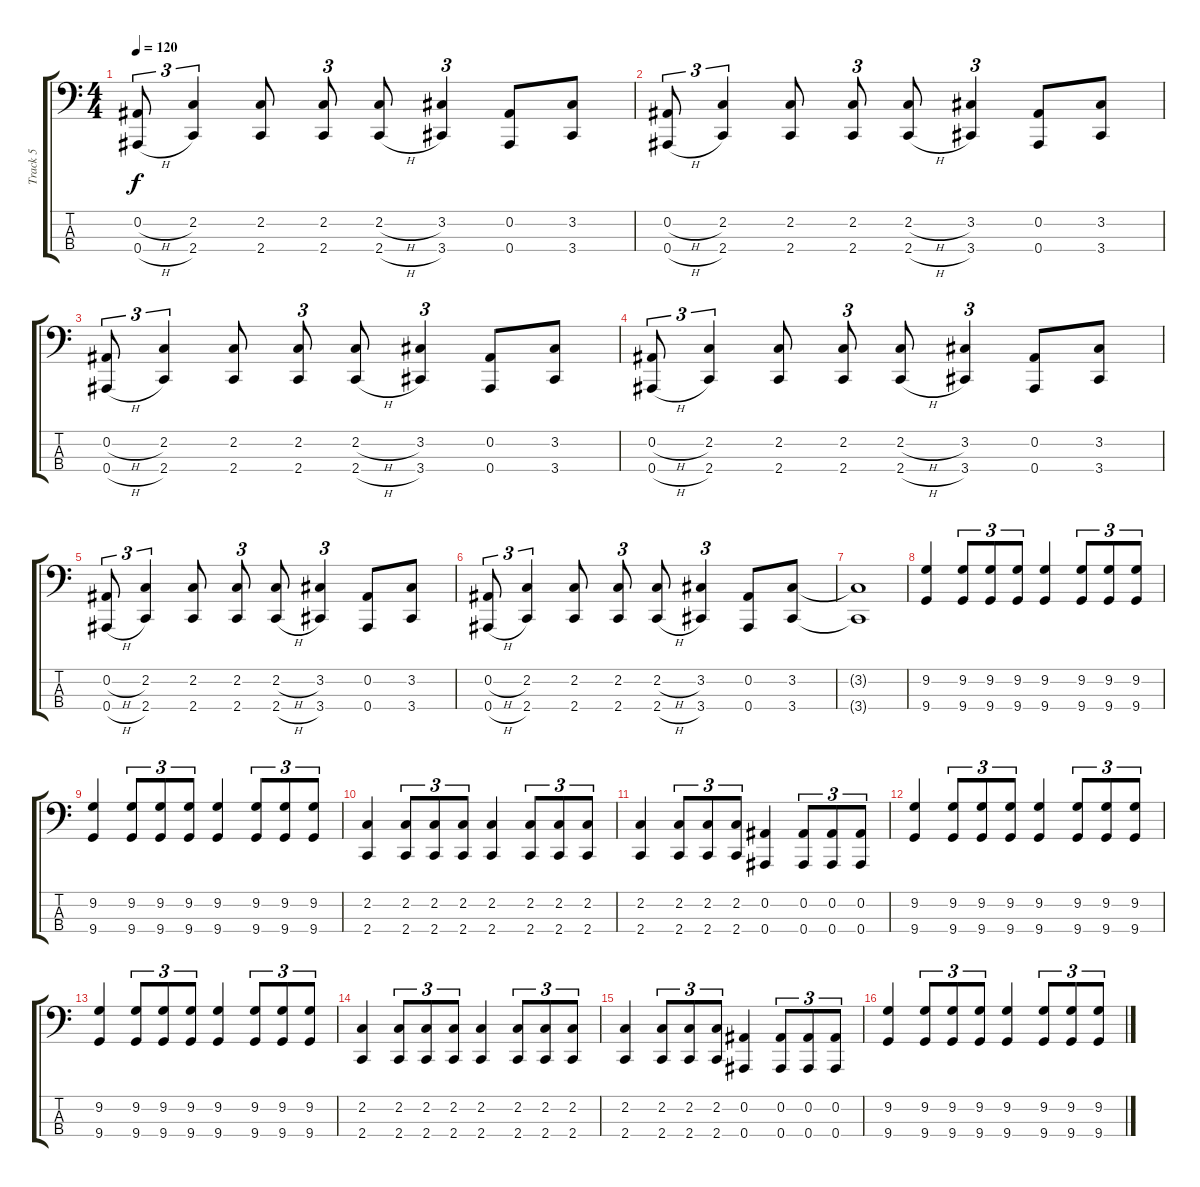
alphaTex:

\track ("Track 5" "Track 5") {instrument electricbasspick}
\staff {score tabs}
\tuning (Eb2 Bb1 F1 Bb0) {hide}
\ts (4 4)
\tempo 120
\clef f4
\ks c
(0.2{h} 0.4{h}).8{tu (3 2) dy f} (2.2 2.4).4{tu (3 2)} (2.2 2.4).8 (2.2 2.4).8{tu (3 2)} (2.2{h} 2.4{h}).8 (3.2 3.4).4{tu (3 2)} (0.2 0.4).8 (3.2 3.4).8 |
(0.2{h} 0.4{h}).8{tu (3 2)} (2.2 2.4).4{tu (3 2)} (2.2 2.4).8 (2.2 2.4).8{tu (3 2)} (2.2{h} 2.4{h}).8 (3.2 3.4).4{tu (3 2)} (0.2 0.4).8 (3.2 3.4).8 |
(0.2{h} 0.4{h}).8{tu (3 2)} (2.2 2.4).4{tu (3 2)} (2.2 2.4).8 (2.2 2.4).8{tu (3 2)} (2.2{h} 2.4{h}).8 (3.2 3.4).4{tu (3 2)} (0.2 0.4).8 (3.2 3.4).8 |
(0.2{h} 0.4{h}).8{tu (3 2)} (2.2 2.4).4{tu (3 2)} (2.2 2.4).8 (2.2 2.4).8{tu (3 2)} (2.2{h} 2.4{h}).8 (3.2 3.4).4{tu (3 2)} (0.2 0.4).8 (3.2 3.4).8 |
(0.2{h} 0.4{h}).8{tu (3 2)} (2.2 2.4).4{tu (3 2)} (2.2 2.4).8 (2.2 2.4).8{tu (3 2)} (2.2{h} 2.4{h}).8 (3.2 3.4).4{tu (3 2)} (0.2 0.4).8 (3.2 3.4).8 |
(0.2{h} 0.4{h}).8{tu (3 2)} (2.2 2.4).4{tu (3 2)} (2.2 2.4).8 (2.2 2.4).8{tu (3 2)} (2.2{h} 2.4{h}).8 (3.2 3.4).4{tu (3 2)} (0.2 0.4).8 (3.2 3.4).8 |
(3.2{t} 3.4{t}).1 |
(9.2 9.4).4 (9.2 9.4).8{tu (3 2)} (9.2 9.4).8{tu (3 2)} (9.2 9.4).8{tu (3 2)} (9.2 9.4).4 (9.2 9.4).8{tu (3 2)} (9.2 9.4).8{tu (3 2)} (9.2 9.4).8{tu (3 2)} |
(9.2 9.4).4 (9.2 9.4).8{tu (3 2)} (9.2 9.4).8{tu (3 2)} (9.2 9.4).8{tu (3 2)} (9.2 9.4).4 (9.2 9.4).8{tu (3 2)} (9.2 9.4).8{tu (3 2)} (9.2 9.4).8{tu (3 2)} |
(2.2 2.4).4 (2.2 2.4).8{tu (3 2)} (2.2 2.4).8{tu (3 2)} (2.2 2.4).8{tu (3 2)} (2.2 2.4).4 (2.2 2.4).8{tu (3 2)} (2.2 2.4).8{tu (3 2)} (2.2 2.4).8{tu (3 2)} |
(2.2 2.4).4 (2.2 2.4).8{tu (3 2)} (2.2 2.4).8{tu (3 2)} (2.2 2.4).8{tu (3 2)} (0.2 0.4).4 (0.2 0.4).8{tu (3 2)} (0.2 0.4).8{tu (3 2)} (0.2 0.4).8{tu (3 2)} |
(9.2 9.4).4 (9.2 9.4).8{tu (3 2)} (9.2 9.4).8{tu (3 2)} (9.2 9.4).8{tu (3 2)} (9.2 9.4).4 (9.2 9.4).8{tu (3 2)} (9.2 9.4).8{tu (3 2)} (9.2 9.4).8{tu (3 2)} |
(9.2 9.4).4 (9.2 9.4).8{tu (3 2)} (9.2 9.4).8{tu (3 2)} (9.2 9.4).8{tu (3 2)} (9.2 9.4).4 (9.2 9.4).8{tu (3 2)} (9.2 9.4).8{tu (3 2)} (9.2 9.4).8{tu (3 2)} |
(2.2 2.4).4 (2.2 2.4).8{tu (3 2)} (2.2 2.4).8{tu (3 2)} (2.2 2.4).8{tu (3 2)} (2.2 2.4).4 (2.2 2.4).8{tu (3 2)} (2.2 2.4).8{tu (3 2)} (2.2 2.4).8{tu (3 2)} |
(2.2 2.4).4 (2.2 2.4).8{tu (3 2)} (2.2 2.4).8{tu (3 2)} (2.2 2.4).8{tu (3 2)} (0.2 0.4).4 (0.2 0.4).8{tu (3 2)} (0.2 0.4).8{tu (3 2)} (0.2 0.4).8{tu (3 2)} |
(9.2 9.4).4 (9.2 9.4).8{tu (3 2)} (9.2 9.4).8{tu (3 2)} (9.2 9.4).8{tu (3 2)} (9.2 9.4).4 (9.2 9.4).8{tu (3 2)} (9.2 9.4).8{tu (3 2)} (9.2 9.4).8{tu (3 2)}
